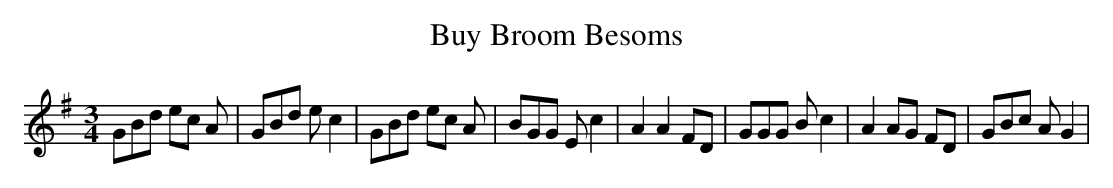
X:1
T:Buy Broom Besoms
M:3/4
L:1/8
K:G
 GBd ec A| GBd e c2| GBd ec A| BGG E c2| A2 A2 FD| GGG B c2| A2 AG FD|\
 GBc A G2|
